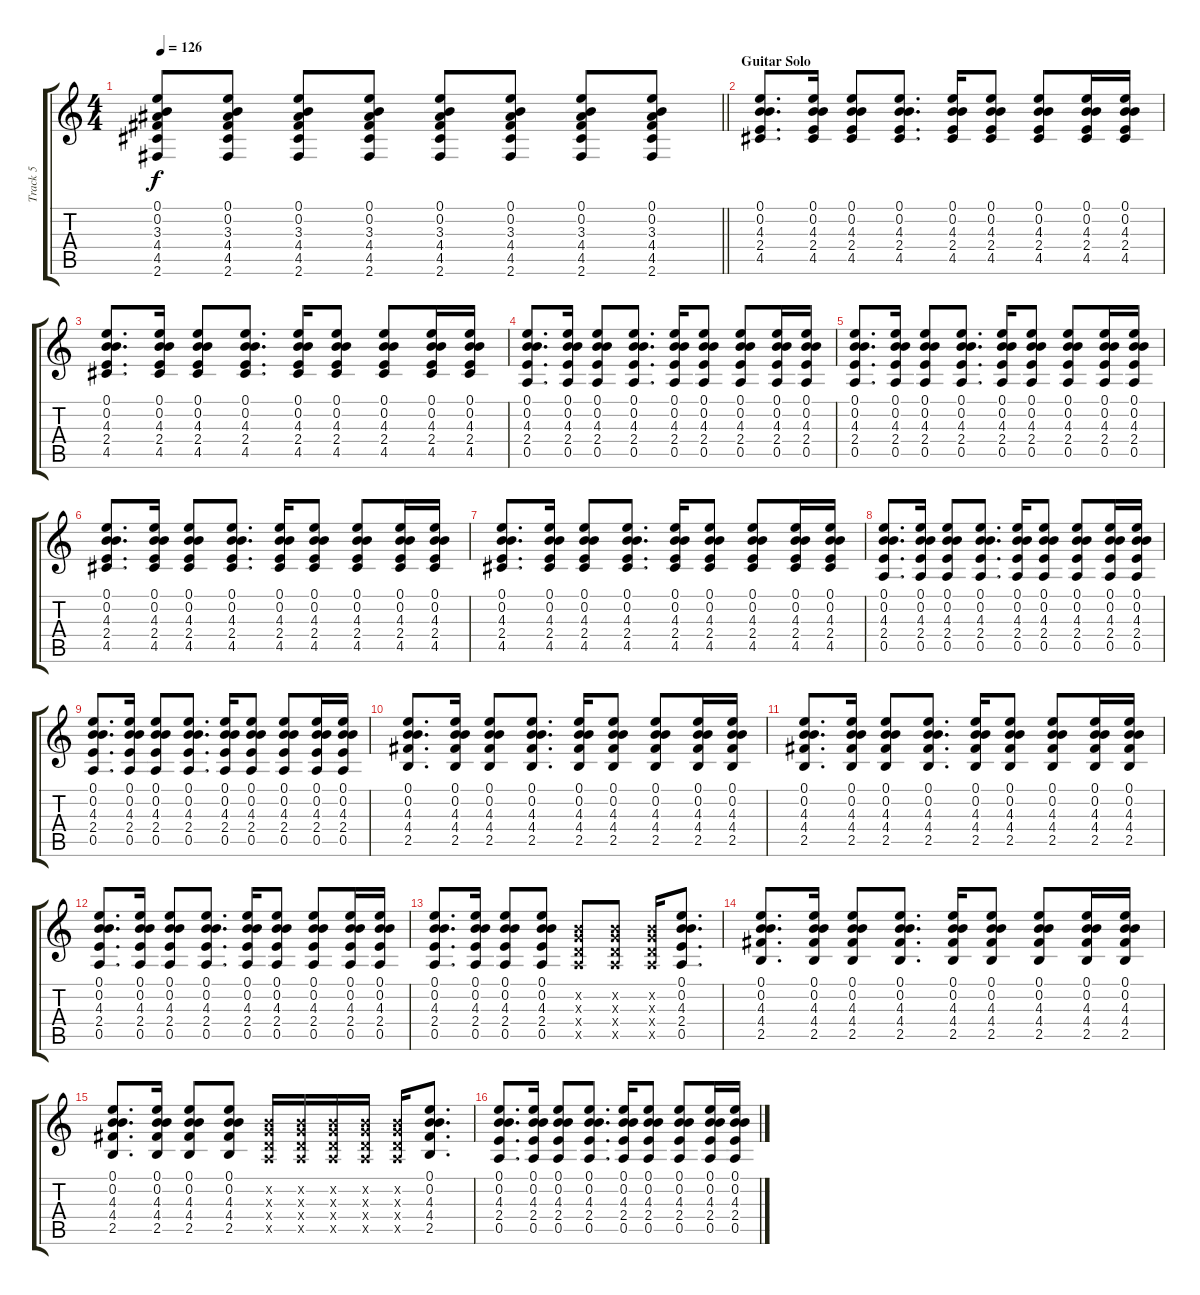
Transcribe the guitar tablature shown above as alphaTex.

\track ("Track 5" "Track 5") {instrument distortionguitar}
\staff {score tabs}
\tuning (E4 B3 G3 D3 A2 E2) {hide}
\ts (4 4)
\tempo 126
\clef g2
\barLineRight lightlight
\ks c
(0.1 0.2 3.3 4.4 4.5 2.6).8{dy f} (0.1 0.2 3.3 4.4 4.5 2.6).8 (0.1 0.2 3.3 4.4 4.5 2.6).8 (0.1 0.2 3.3 4.4 4.5 2.6).8 (0.1 0.2 3.3 4.4 4.5 2.6).8 (0.1 0.2 3.3 4.4 4.5 2.6).8 (0.1 0.2 3.3 4.4 4.5 2.6).8 (0.1 0.2 3.3 4.4 4.5 2.6).8 |
\section ("" "Guitar Solo")
(0.1 0.2 4.3 2.4 4.5).8{d} (0.1 0.2 4.3 2.4 4.5).16 (0.1 0.2 4.3 2.4 4.5).8 (0.1 0.2 4.3 2.4 4.5).8{d} (0.1 0.2 4.3 2.4 4.5).16 (0.1 0.2 4.3 2.4 4.5).8 (0.1 0.2 4.3 2.4 4.5).8 (0.1 0.2 4.3 2.4 4.5).16 (0.1 0.2 4.3 2.4 4.5).16 |
(0.1 0.2 4.3 2.4 4.5).8{d} (0.1 0.2 4.3 2.4 4.5).16 (0.1 0.2 4.3 2.4 4.5).8 (0.1 0.2 4.3 2.4 4.5).8{d} (0.1 0.2 4.3 2.4 4.5).16 (0.1 0.2 4.3 2.4 4.5).8 (0.1 0.2 4.3 2.4 4.5).8 (0.1 0.2 4.3 2.4 4.5).16 (0.1 0.2 4.3 2.4 4.5).16 |
(0.1 0.2 4.3 2.4 0.5).8{d} (0.1 0.2 4.3 2.4 0.5).16 (0.1 0.2 4.3 2.4 0.5).8 (0.1 0.2 4.3 2.4 0.5).8{d} (0.1 0.2 4.3 2.4 0.5).16 (0.1 0.2 4.3 2.4 0.5).8 (0.1 0.2 4.3 2.4 0.5).8 (0.1 0.2 4.3 2.4 0.5).16 (0.1 0.2 4.3 2.4 0.5).16 |
(0.1 0.2 4.3 2.4 0.5).8{d} (0.1 0.2 4.3 2.4 0.5).16 (0.1 0.2 4.3 2.4 0.5).8 (0.1 0.2 4.3 2.4 0.5).8{d} (0.1 0.2 4.3 2.4 0.5).16 (0.1 0.2 4.3 2.4 0.5).8 (0.1 0.2 4.3 2.4 0.5).8 (0.1 0.2 4.3 2.4 0.5).16 (0.1 0.2 4.3 2.4 0.5).16 |
(0.1 0.2 4.3 2.4 4.5).8{d} (0.1 0.2 4.3 2.4 4.5).16 (0.1 0.2 4.3 2.4 4.5).8 (0.1 0.2 4.3 2.4 4.5).8{d} (0.1 0.2 4.3 2.4 4.5).16 (0.1 0.2 4.3 2.4 4.5).8 (0.1 0.2 4.3 2.4 4.5).8 (0.1 0.2 4.3 2.4 4.5).16 (0.1 0.2 4.3 2.4 4.5).16 |
(0.1 0.2 4.3 2.4 4.5).8{d} (0.1 0.2 4.3 2.4 4.5).16 (0.1 0.2 4.3 2.4 4.5).8 (0.1 0.2 4.3 2.4 4.5).8{d} (0.1 0.2 4.3 2.4 4.5).16 (0.1 0.2 4.3 2.4 4.5).8 (0.1 0.2 4.3 2.4 4.5).8 (0.1 0.2 4.3 2.4 4.5).16 (0.1 0.2 4.3 2.4 4.5).16 |
(0.1 0.2 4.3 2.4 0.5).8{d} (0.1 0.2 4.3 2.4 0.5).16 (0.1 0.2 4.3 2.4 0.5).8 (0.1 0.2 4.3 2.4 0.5).8{d} (0.1 0.2 4.3 2.4 0.5).16 (0.1 0.2 4.3 2.4 0.5).8 (0.1 0.2 4.3 2.4 0.5).8 (0.1 0.2 4.3 2.4 0.5).16 (0.1 0.2 4.3 2.4 0.5).16 |
(0.1 0.2 4.3 2.4 0.5).8{d} (0.1 0.2 4.3 2.4 0.5).16 (0.1 0.2 4.3 2.4 0.5).8 (0.1 0.2 4.3 2.4 0.5).8{d} (0.1 0.2 4.3 2.4 0.5).16 (0.1 0.2 4.3 2.4 0.5).8 (0.1 0.2 4.3 2.4 0.5).8 (0.1 0.2 4.3 2.4 0.5).16 (0.1 0.2 4.3 2.4 0.5).16 |
(0.1 0.2 4.3 4.4 2.5).8{d} (0.1 0.2 4.3 4.4 2.5).16 (0.1 0.2 4.3 4.4 2.5).8 (0.1 0.2 4.3 4.4 2.5).8{d} (0.1 0.2 4.3 4.4 2.5).16 (0.1 0.2 4.3 4.4 2.5).8 (0.1 0.2 4.3 4.4 2.5).8 (0.1 0.2 4.3 4.4 2.5).16 (0.1 0.2 4.3 4.4 2.5).16 |
(0.1 0.2 4.3 4.4 2.5).8{d} (0.1 0.2 4.3 4.4 2.5).16 (0.1 0.2 4.3 4.4 2.5).8 (0.1 0.2 4.3 4.4 2.5).8{d} (0.1 0.2 4.3 4.4 2.5).16 (0.1 0.2 4.3 4.4 2.5).8 (0.1 0.2 4.3 4.4 2.5).8 (0.1 0.2 4.3 4.4 2.5).16 (0.1 0.2 4.3 4.4 2.5).16 |
(0.1 0.2 4.3 2.4 0.5).8{d} (0.1 0.2 4.3 2.4 0.5).16 (0.1 0.2 4.3 2.4 0.5).8 (0.1 0.2 4.3 2.4 0.5).8{d} (0.1 0.2 4.3 2.4 0.5).16 (0.1 0.2 4.3 2.4 0.5).8 (0.1 0.2 4.3 2.4 0.5).8 (0.1 0.2 4.3 2.4 0.5).16 (0.1 0.2 4.3 2.4 0.5).16 |
(0.1 0.2 4.3 2.4 0.5).8{d} (0.1 0.2 4.3 2.4 0.5).16 (0.1 0.2 4.3 2.4 0.5).8 (0.1 0.2 4.3 2.4 0.5).8 (0.2{x} 0.3{x} 0.4{x} 0.5{x}).8 (0.2{x} 0.3{x} 0.4{x} 0.5{x}).8 (0.2{x} 0.3{x} 0.4{x} 0.5{x}).16 (0.1 0.2 4.3 2.4 0.5).8{d} |
(0.1 0.2 4.3 4.4 2.5).8{d} (0.1 0.2 4.3 4.4 2.5).16 (0.1 0.2 4.3 4.4 2.5).8 (0.1 0.2 4.3 4.4 2.5).8{d} (0.1 0.2 4.3 4.4 2.5).16 (0.1 0.2 4.3 4.4 2.5).8 (0.1 0.2 4.3 4.4 2.5).8 (0.1 0.2 4.3 4.4 2.5).16 (0.1 0.2 4.3 4.4 2.5).16 |
(0.1 0.2 4.3 4.4 2.5).8{d} (0.1 0.2 4.3 4.4 2.5).16 (0.1 0.2 4.3 4.4 2.5).8 (0.1 0.2 4.3 4.4 2.5).8 (0.2{x} 0.3{x} 0.4{x} 0.5{x}).16 (0.2{x} 0.3{x} 0.4{x} 0.5{x}).16 (0.2{x} 0.3{x} 0.4{x} 0.5{x}).16 (0.2{x} 0.3{x} 0.4{x} 0.5{x}).16 (0.2{x} 0.3{x} 0.4{x} 0.5{x}).16 (0.1 0.2 4.3 4.4 2.5).8{d} |
(0.1 0.2 4.3 2.4 0.5).8{d} (0.1 0.2 4.3 2.4 0.5).16 (0.1 0.2 4.3 2.4 0.5).8 (0.1 0.2 4.3 2.4 0.5).8{d} (0.1 0.2 4.3 2.4 0.5).16 (0.1 0.2 4.3 2.4 0.5).8 (0.1 0.2 4.3 2.4 0.5).8 (0.1 0.2 4.3 2.4 0.5).16 (0.1 0.2 4.3 2.4 0.5).16
